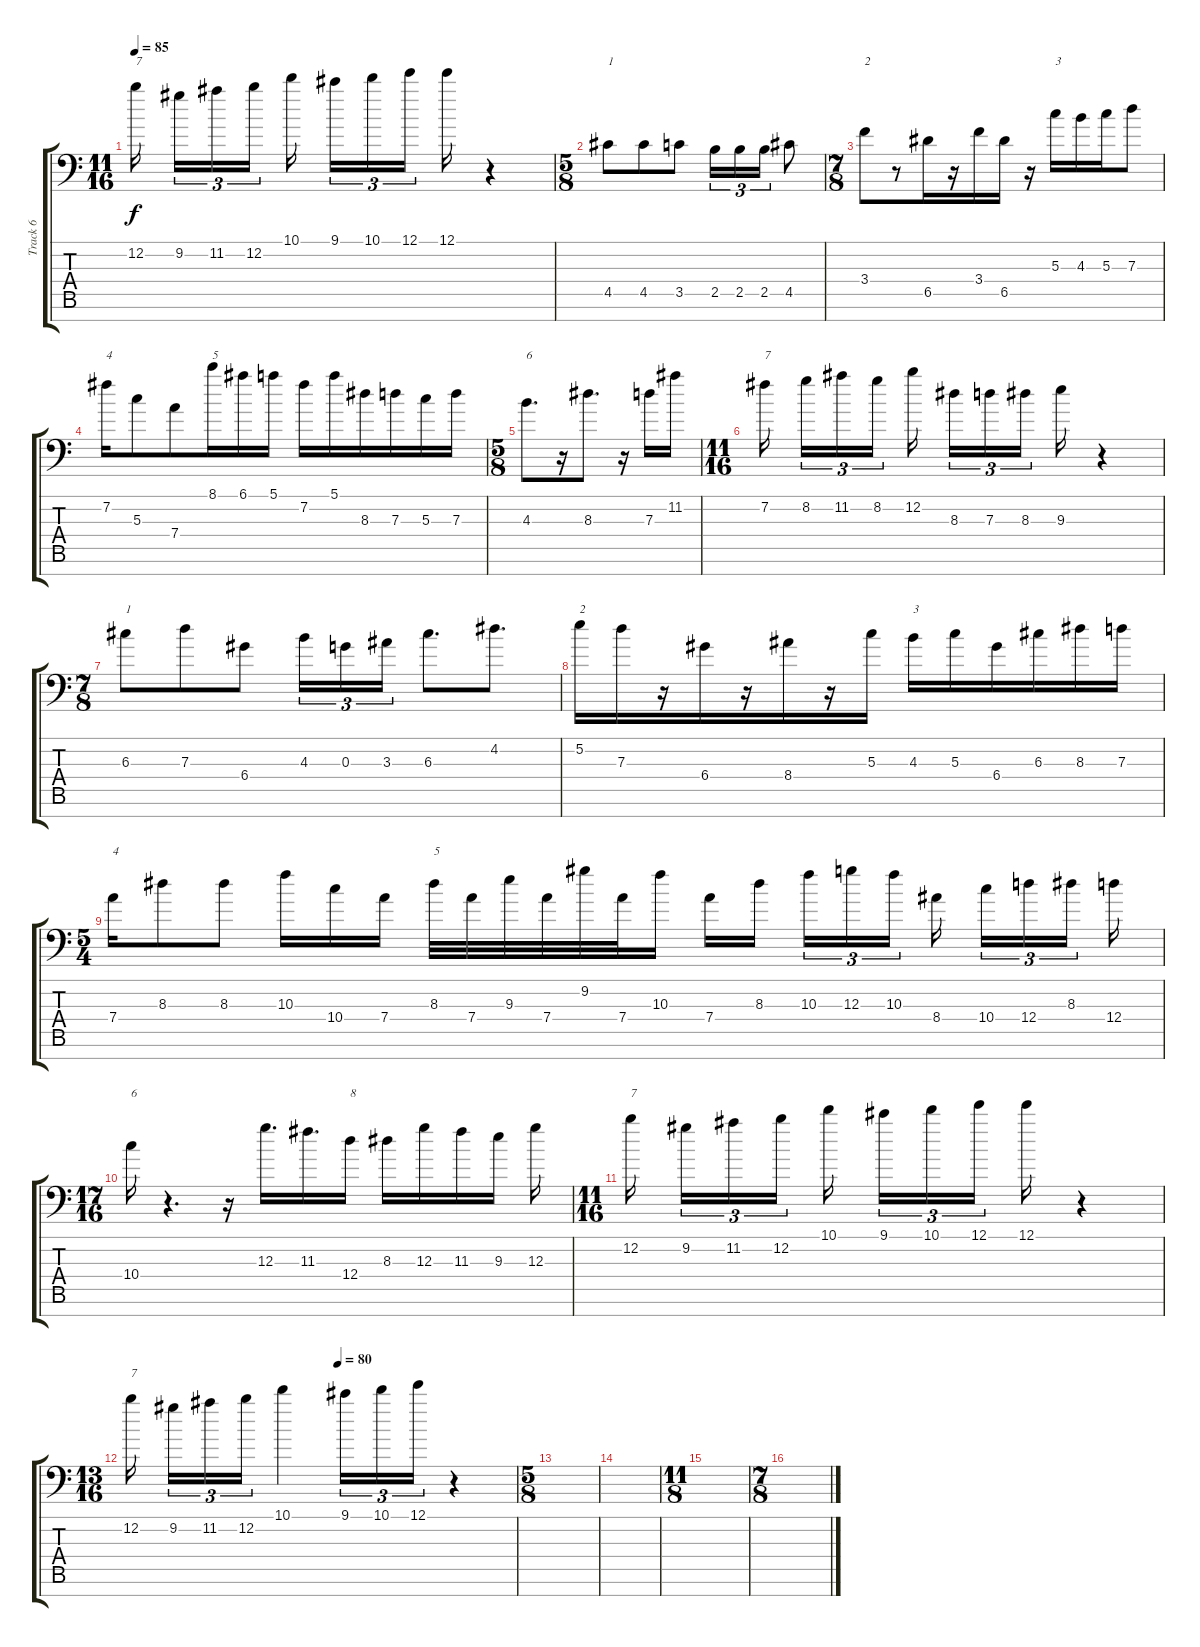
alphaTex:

\track ("Track 6" "Track 6") {instrument distortionguitar}
\staff {score tabs}
\tuning (E4 B3 G3 D3 A2 E2 A1) {hide}
\ts (11 16)
\tempo 85
\clef f4
\ks c
12.2.16{txt "7" dy f} 9.2.16{tu (3 2)} 11.2.16{tu (3 2)} 12.2.16{tu (3 2)} 10.1.16 9.1.16{tu (3 2)} 10.1.16{tu (3 2)} 12.1.16{tu (3 2)} 12.1.16 r.4 |
\ts (5 8)
4.5.8{txt "1"} 4.5.8 3.5.8 2.5.16{tu (3 2)} 2.5.16{tu (3 2)} 2.5.16{tu (3 2)} 4.5.8 |
\ts (7 8)
3.4.8{txt "2"} r.8 6.5.16 r.16 3.4.16 6.5.16 r.16 5.3.16{txt "3"} 4.3.16 5.3.16 7.3.8 |
7.2.16{txt "4"} 5.3.8 7.4.8 8.1.16{txt "5"} 6.1.16 5.1.16 7.2.16 5.1.16 8.3.16 7.3.16 5.3.16 7.3.16 |
\ts (5 8)
4.3.8{d txt "6"} r.16 8.3.8{d} r.16 7.3.16 11.2.16 |
\ts (11 16)
7.2.16{txt "7"} 8.2.16{tu (3 2)} 11.2.16{tu (3 2)} 8.2.16{tu (3 2)} 12.2.16 8.3.16{tu (3 2)} 7.3.16{tu (3 2)} 8.3.16{tu (3 2)} 9.3.16 r.4 |
\ts (7 8)
6.3.8{txt "1"} 7.3.8 6.4.8 4.3.16{tu (3 2)} 0.3.16{tu (3 2)} 3.3.16{tu (3 2)} 6.3.8{d} 4.2.8{d} |
5.2.16{txt "2"} 7.3.16 r.16 6.4.16 r.16 8.4.16 r.16 5.3.16 4.3.16{txt "3"} 5.3.16 6.4.16 6.3.16 8.3.16 7.3.16 |
\ts (5 4)
7.4.16{txt "4"} 8.3.8 8.3.8 10.3.16 10.4.16 7.4.16 8.3.32{txt "5"} 7.4.32 9.3.32 7.4.32 9.2.32 7.4.32 10.3.16 7.4.16 8.3.16{beam splitsecondary} 10.3.16{tu (3 2)} 12.3.16{tu (3 2)} 10.3.16{tu (3 2)} 8.4.16{beam splitsecondary} 10.4.16{tu (3 2)} 12.4.16{tu (3 2)} 8.3.16{tu (3 2) beam splitsecondary} 12.4.16 |
\ts (17 16)
10.4.16{txt "6"} r.4{d} r.16 12.3.16{d} 11.3.16{d} 12.4.16{txt "8"} 8.3.16 12.3.16 11.3.16 9.3.16 12.3.16 |
\ts (11 16)
12.2.16{txt "7"} 9.2.16{tu (3 2)} 11.2.16{tu (3 2)} 12.2.16{tu (3 2)} 10.1.16 9.1.16{tu (3 2)} 10.1.16{tu (3 2)} 12.1.16{tu (3 2)} 12.1.16 r.4 |
\ts (13 16)
\tempo (80 0.5384615384615384)
12.2.16{txt "7"} 9.2.16{tu (3 2)} 11.2.16{tu (3 2)} 12.2.16{tu (3 2)} 10.1.4 9.1.16{tu (3 2)} 10.1.16{tu (3 2)} 12.1.16{tu (3 2)} r.4 |
\ts (5 8)
|
|
\ts (11 8)
|
\ts (7 8)
